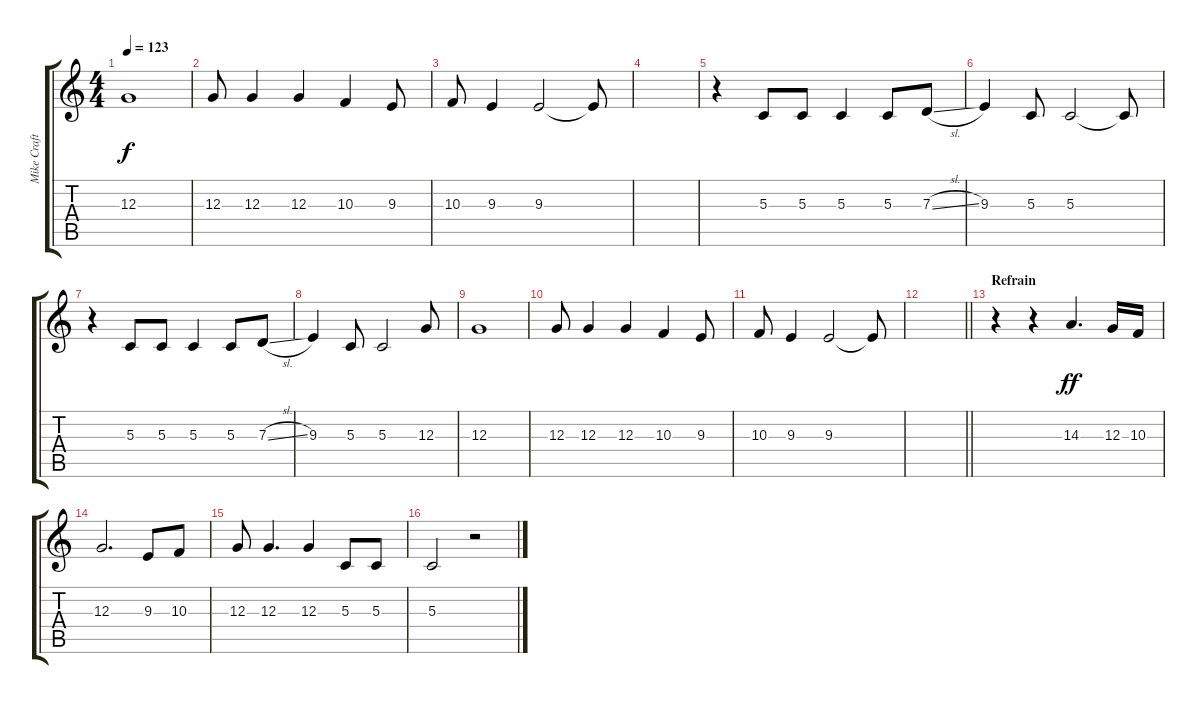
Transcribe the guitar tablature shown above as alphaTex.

\track ("Mike Craft - Vocal" "Mike Craft") {instrument altosax}
\staff {score tabs}
\tuning (E4 B3 G3 D3 A2 E2) {hide}
\ts (4 4)
\tempo 123
\clef g2
\ks c
12.3.1{dy f} |
12.3.8 12.3.4 12.3.4 10.3.4 9.3.8 |
10.3.8 9.3.4 9.3.2 9.3{t}.8 |
|
r.4 5.3.8 5.3.8 5.3.4 5.3.8 7.3{sl}.8 |
9.3.4 5.3.8 5.3.2 5.3{t}.8 |
r.4 5.3.8 5.3.8 5.3.4 5.3.8 7.3{sl}.8 |
9.3.4 5.3.8 5.3.2 12.3.8 |
12.3.1 |
12.3.8 12.3.4 12.3.4 10.3.4 9.3.8 |
10.3.8 9.3.4 9.3.2 9.3{t}.8 |
\barLineRight lightlight
|
\section ("" "Refrain")
r.4 r.4 14.3.4{d dy ff} 12.3.16 10.3.16 |
12.3.2{d} 9.3.8 10.3.8 |
12.3.8 12.3.4{d} 12.3.4 5.3.8 5.3.8 |
5.3.2 r.2
